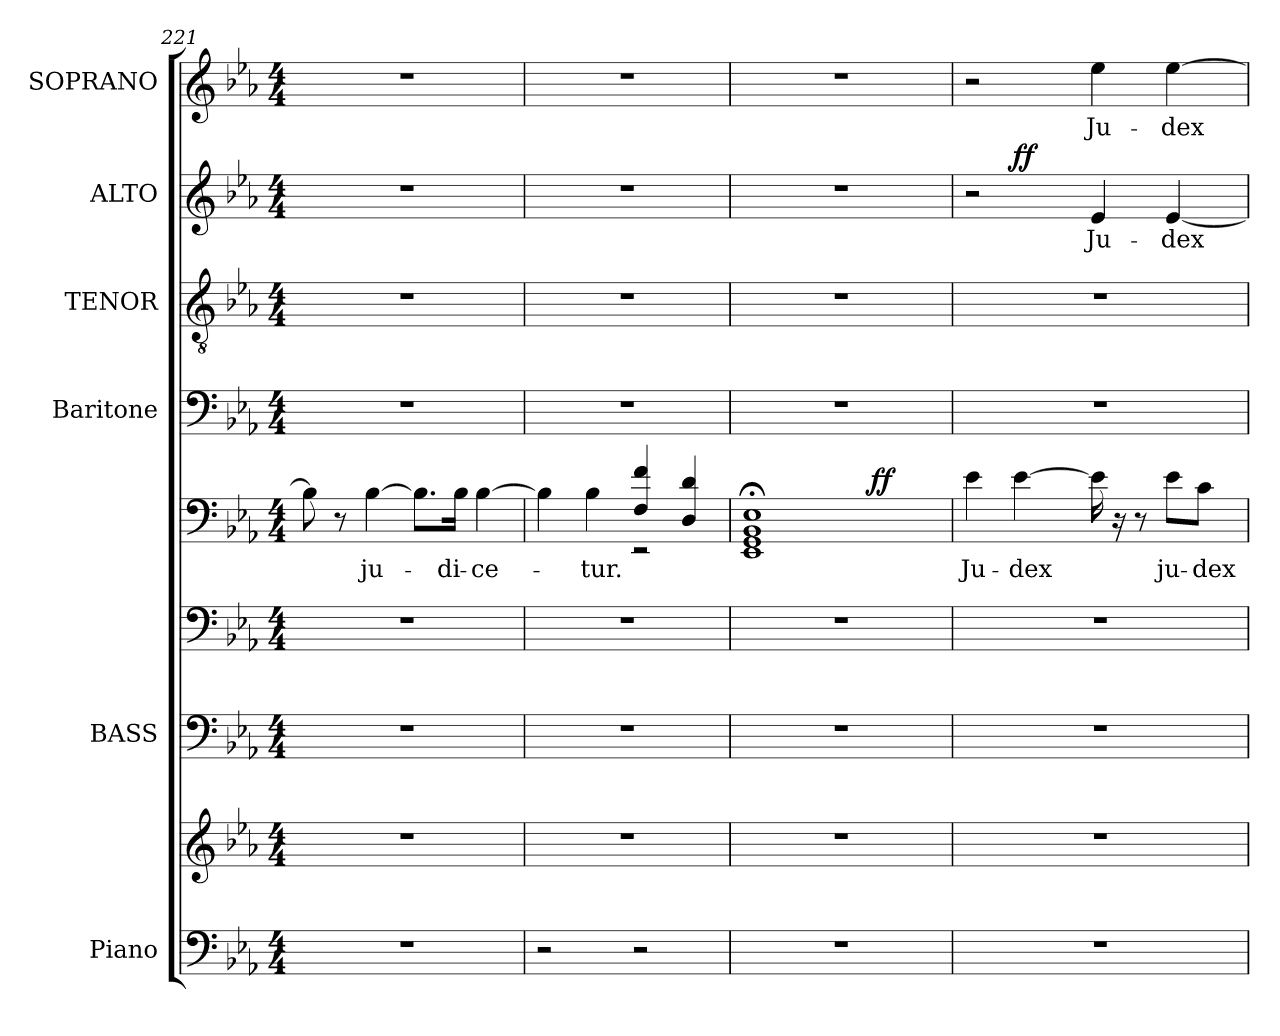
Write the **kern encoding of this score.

**kern	**kern	**kern	**kern	**kern	**text	**dynam	**kern	**kern	**kern	**text	**dynam	**kern	**text
*part6	*part6	*part5	*part5	*part5	*part5	*part5	*part4	*part3	*part2	*part2	*part2	*part1	*part1
*staff9	*staff8	*staff7	*staff6	*staff5	*staff5	*staff5/6/7	*staff4	*staff3	*staff2	*staff2	*staff2	*staff1	*staff1
*I"Piano	*	*I"BASS	*	*	*	*	*I"Baritone	*I"TENOR	*I"ALTO	*	*	*I"SOPRANO	*
*I'Pno.	*	*I'B.	*	*	*	*	*I'Bar.	*I'T.	*I'A.	*	*	*I'S.	*
!!LO:LB:g=z
*clefF4	*clefG2	*clefF4	*clefF4	*clefF4	*	*	*clefF4	*clefGv2	*clefG2	*	*	*clefG2	*
*	*	*	*	*	*	*	*	*ITrd7c12	*	*	*	*	*
*k[b-e-a-]	*k[b-e-a-]	*k[b-e-a-]	*k[b-e-a-]	*k[b-e-a-]	*	*	*k[b-e-a-]	*k[b-e-a-]	*k[b-e-a-]	*	*	*k[b-e-a-]	*
*E-:	*E-:	*E-:	*E-:	*E-:	*	*	*E-:	*E-:	*E-:	*	*	*E-:	*
*M4/4	*M4/4	*M4/4	*M4/4	*M4/4	*	*	*M4/4	*M4/4	*M4/4	*	*	*M4/4	*
=221	=221	=221	=221	=221	=221	=221	=221	=221	=221	=221	=221	=221	=221
1r	1r	1r	1r	8B-i\]	.	.	1r	1r	1r	.	.	1r	.
.	.	.	.	8r	.	.	.	.	.	.	.	.	.
!	!	!	!	!	!LO:LY:b:color=#000000	!	!	!	!	!	!	!	!
.	.	.	.	[4B-i\	ju-	.	.	.	.	.	.	.	.
.	.	.	.	8.B-i\L]	.	.	.	.	.	.	.	.	.
!	!	!	!	!	!LO:LY:b:color=#000000	!	!	!	!	!	!	!	!
.	.	.	.	16B-i\Jk	-di-	.	.	.	.	.	.	.	.
!	!	!	!	!	!LO:LY:b:color=#000000	!	!	!	!	!	!	!	!
.	.	.	.	[4B-i\	-ce-	.	.	.	.	.	.	.	.
=222	=222	=222	=222	=222	=222	=222	=222	=222	=222	=222	=222	=222	=222
*	*	*	*	*^	*	*	*	*	*	*	*	*	*
2r	1r	1r	1r	4B-i\]	2ryy	.	.	1r	1r	1r	.	.	1r	.
!	!	!	!	!	!	!LO:LY:b:color=#000000	!	!	!	!	!	!	!	!
.	.	.	.	4B-i\	.	-tur.	.	.	.	.	.	.	.	.
2r	.	.	.	4Fi/ 4fi	2r	.	.	.	.	.	.	.	.	.
.	.	.	.	4Di/ 4di	.	.	.	.	.	.	.	.	.	.
=223	=223	=223	=223	=223	=223	=223	=223	=223	=223	=223	=223	=223	=223	=223
1r	1r	1r	1r	1EE-i; 1GGi; 1BB-i; 1E-i;	2ryy	.	.	1r	1r	1r	.	.	1r	.
.	.	.	.	.	8ryy	.	.	.	.	.	.	.	.	.
.	.	.	.	.	16ryy	.	.	.	.	.	.	.	.	.
.	.	.	.	.	512.ryy	.	.	.	.	.	.	.	.	.
.	.	.	.	.	4ryy	.	ff	.	.	.	.	.	.	.
.	.	.	.	.	32ryy	.	.	.	.	.	.	.	.	.
.	.	.	.	.	64ryy	.	.	.	.	.	.	.	.	.
.	.	.	.	.	128ryy	.	.	.	.	.	.	.	.	.
.	.	.	.	.	256ryy	.	.	.	.	.	.	.	.	.
.	.	.	.	.	1024ryy	.	.	.	.	.	.	.	.	.
*	*	*	*	*v	*v	*	*	*	*	*	*	*	*	*
=224	=224	=224	=224	=224	=224	=224	=224	=224	=224	=224	=224	=224	=224
*	*	*	*	*^	*	*	*	*	*	*	*	*	*
!	!	!	!	!	!	!	!	!	!	!	!	!	!LO:TX:a:Bi:t=Plus Large	!
!	!	!	!	!	!	!LO:LY:b:color=#000000	!	!	!	!	!	!	!	!
*	*	*	*	*v	*v	*	*	*	*	*^	*	*	*^	*
1r	1r	1r	1r	4e-i\	Ju-	.	1r	1r	2r	4ryy	.	.	2r	4ryy	.
!	!	!	!	!	!LO:LY:b:color=#000000	!	!	!	!	!	!	!	!	!	!
.	.	.	.	[4e-i\	-dex	.	.	.	.	2.ryy	.	ff	.	8ryy	.
.	.	.	.	.	.	.	.	.	.	.	.	.	.	32ryy	.
.	.	.	.	.	.	.	.	.	.	.	.	.	.	128ryy	.
.	.	.	.	.	.	.	.	.	.	.	.	.	.	512.ryy	.
*	*	*	*	*	*	*	*	*	*	*	*	*	*MM56	*	*
.	.	.	.	.	.	.	.	.	.	.	.	.	.	2ryy	.
!	!	!	!	!	!	!	!	!	!	!	!LO:LY:b:color=#000000	!	!	!	!
!	!	!	!	!	!	!	!	!	!	!	!	!	!	!	!LO:LY:b:color=#000000
.	.	.	.	16e-i\]	.	.	.	.	4e-i/	.	Ju-	.	4ee-i\	.	Ju-
.	.	.	.	16r	.	.	.	.	.	.	.	.	.	.	.
.	.	.	.	8r	.	.	.	.	.	.	.	.	.	.	.
!	!	!	!	!	!LO:LY:b:color=#000000	!	!	!	!	!	!	!	!	!	!
!	!	!	!	!	!	!	!	!	!	!	!LO:LY:b:color=#000000	!	!	!	!
!	!	!	!	!	!	!	!	!	!	!	!	!	!	!	!LO:LY:b:color=#000000
.	.	.	.	8e-i\L	ju-	.	.	.	[4e-i/	.	-dex	.	[4ee-i\	.	-dex
!	!	!	!	!	!LO:LY:b:color=#000000	!	!	!	!	!	!	!	!	!	!
.	.	.	.	8ci\J	-dex	.	.	.	.	.	.	.	.	.	.
.	.	.	.	.	.	.	.	.	.	.	.	.	.	16ryy	.
.	.	.	.	.	.	.	.	.	.	.	.	.	.	64ryy	.
.	.	.	.	.	.	.	.	.	.	.	.	.	.	256ryy	.
.	.	.	.	.	.	.	.	.	.	.	.	.	.	1024ryy	.
*	*	*	*	*	*	*	*	*	*v	*v	*	*	*	*	*
*	*	*	*	*	*	*	*	*	*	*	*	*v	*v	*
=	=	=	=	=	=	=	=	=	=	=	=	=	=
*-	*-	*-	*-	*-	*-	*-	*-	*-	*-	*-	*-	*-	*-
